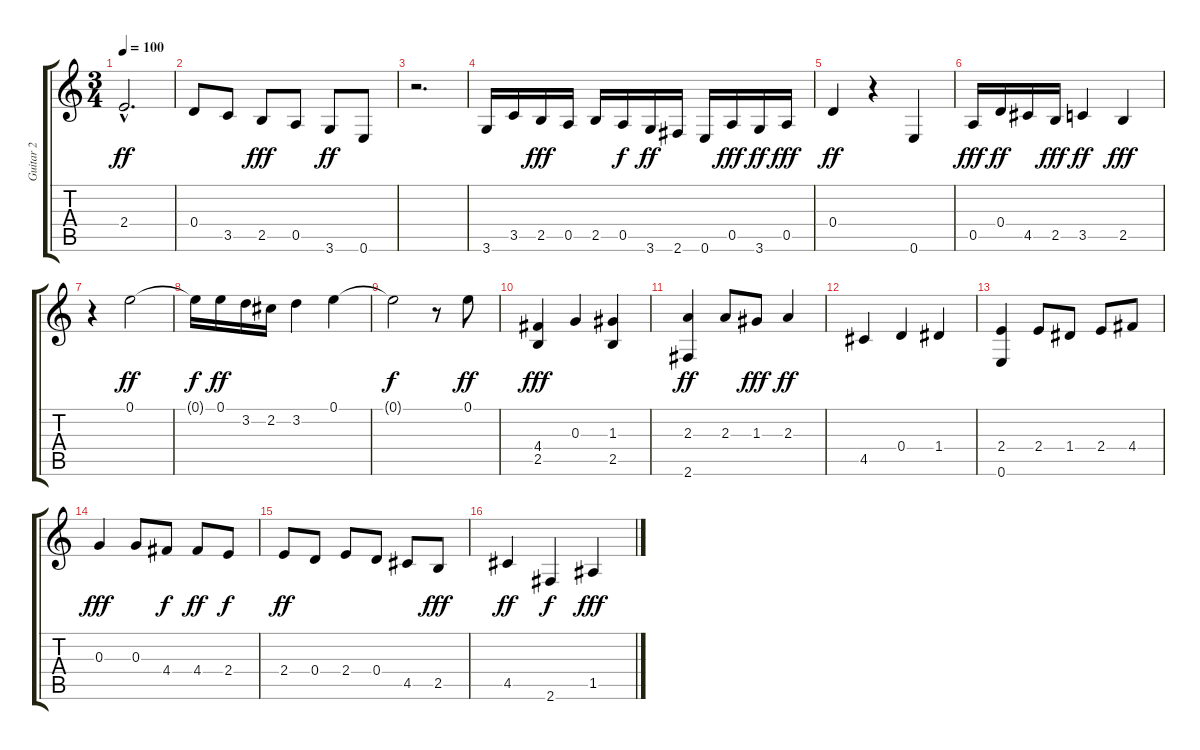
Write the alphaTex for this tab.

\track ("Guitar 2" "Guitar 2") {instrument acousticguitarnylon}
\staff {score tabs}
\tuning (E4 B3 G3 D3 A2 E2) {hide}
\ts (3 4)
\tempo 100
\clef g2
\ks c
2.4{hac}.2{d dy ff} |
0.4.8 3.5.8 2.5.8{dy fff} 0.5.8 3.6.8{dy ff} 0.6.8 |
r.2{d} |
3.6.16 3.5.16 2.5.16{dy fff} 0.5.16 2.5.16 0.5.16{dy f} 3.6.16{dy ff} 2.6.16 0.6.16 0.5.16{dy fff} 3.6.16{dy ff} 0.5.16{dy fff} |
0.4.4{dy ff} r.4 0.6.4 |
0.5.16{dy fff} 0.4.16{dy ff} 4.5.16 2.5.16{dy fff} 3.5.4{dy ff} 2.5.4{dy fff} |
r.4 0.1.2{dy ff} |
0.1{t}.16{dy f} 0.1.16{dy ff} 3.2.16 2.2.16 3.2.4 0.1.4 |
0.1{t}.2{dy f} r.8 0.1.8{dy ff} |
(4.4 2.5).4{dy fff} 0.3.4 (1.3 2.5).4 |
(2.3 2.6).4{dy ff} 2.3.8 1.3.8{dy fff} 2.3.4{dy ff} |
4.5.4 0.4.4 1.4.4 |
(2.4 0.6).4 2.4.8 1.4.8 2.4.8 4.4.8 |
0.3.4{dy fff} 0.3.8 4.4.8{dy f} 4.4.8{dy ff} 2.4.8{dy f} |
2.4.8{dy ff} 0.4.8 2.4.8 0.4.8 4.5.8 2.5.8{dy fff} |
4.5.4{dy ff} 2.6.4{dy f} 1.5.4{dy fff}
